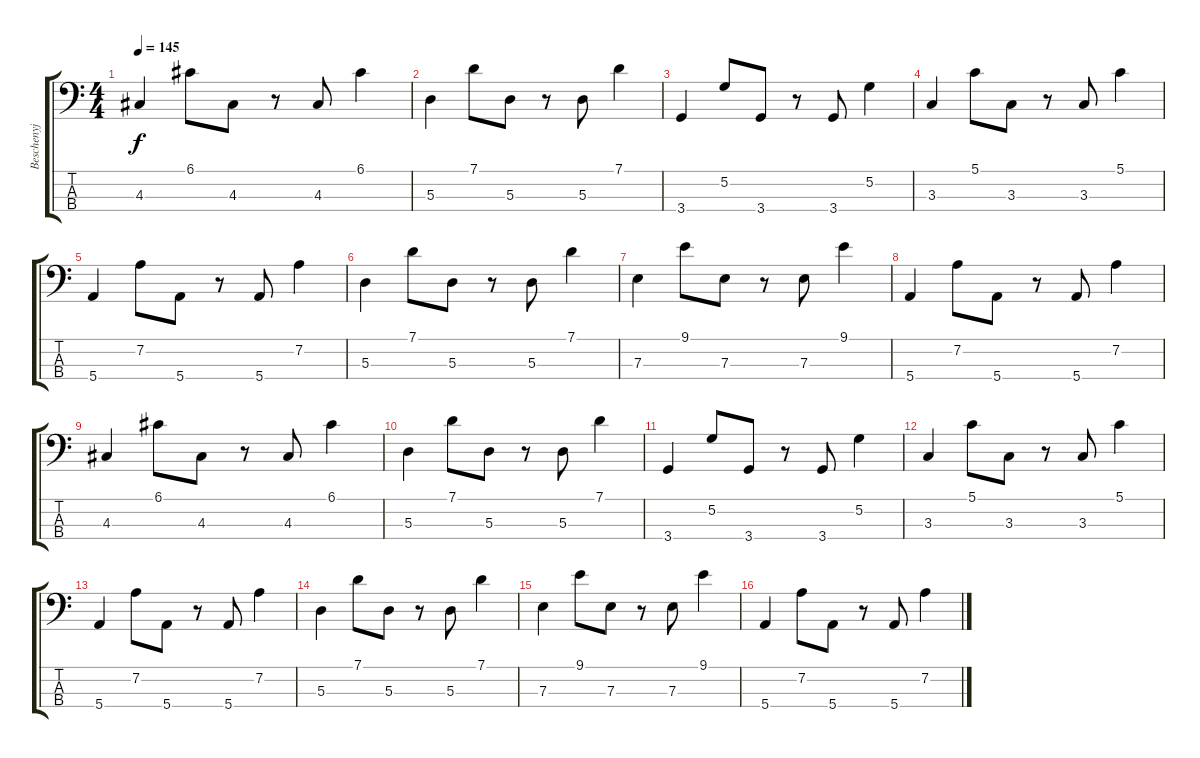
\track ("Beschenyj bass" "Beschenyj ") {instrument electricbassfinger}
\staff {score tabs}
\tuning (G2 D2 A1 E1) {hide}
\ts (4 4)
\tempo 145
\clef f4
\ks c
4.3.4{dy f} 6.1.8 4.3.8 r.8 4.3.8 6.1.4 |
5.3.4 7.1.8 5.3.8 r.8 5.3.8 7.1.4 |
3.4.4 5.2.8 3.4.8 r.8 3.4.8 5.2.4 |
3.3.4 5.1.8 3.3.8 r.8 3.3.8 5.1.4 |
5.4.4 7.2.8 5.4.8 r.8 5.4.8 7.2.4 |
5.3.4 7.1.8 5.3.8 r.8 5.3.8 7.1.4 |
7.3.4 9.1.8 7.3.8 r.8 7.3.8 9.1.4 |
5.4.4 7.2.8 5.4.8 r.8 5.4.8 7.2.4 |
4.3.4 6.1.8 4.3.8 r.8 4.3.8 6.1.4 |
5.3.4 7.1.8 5.3.8 r.8 5.3.8 7.1.4 |
3.4.4 5.2.8 3.4.8 r.8 3.4.8 5.2.4 |
3.3.4 5.1.8 3.3.8 r.8 3.3.8 5.1.4 |
5.4.4 7.2.8 5.4.8 r.8 5.4.8 7.2.4 |
5.3.4 7.1.8 5.3.8 r.8 5.3.8 7.1.4 |
7.3.4 9.1.8 7.3.8 r.8 7.3.8 9.1.4 |
5.4.4 7.2.8 5.4.8 r.8 5.4.8 7.2.4
